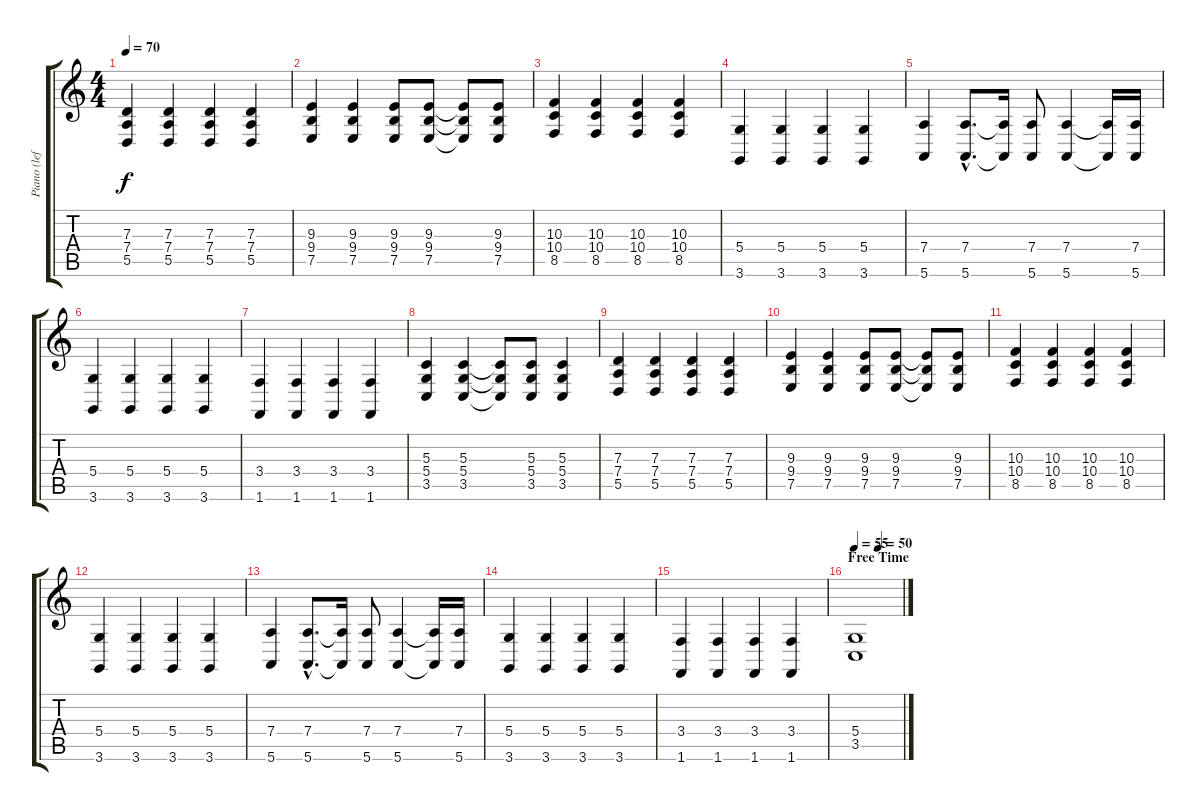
\track ("Piano (left)" "Piano (lef") {instrument acousticgrandpiano}
\staff {score tabs}
\tuning (E4 B3 G3 D3 A2 E2) {hide}
\ts (4 4)
\tempo 70
\clef g2
\ks c
(7.3 7.4 5.5).4{dy f} (7.3 7.4 5.5).4 (7.3 7.4 5.5).4 (7.3 7.4 5.5).4 |
(9.3 9.4 7.5).4 (9.3 9.4 7.5).4 (9.3 9.4 7.5).8 (9.3 9.4 7.5).8 (9.3{t} 9.4{t} 7.5{t}).8 (9.3 9.4 7.5).8 |
(10.3 10.4 8.5).4 (10.3 10.4 8.5).4 (10.3 10.4 8.5).4 (10.3 10.4 8.5).4 |
(5.4 3.6).4 (5.4 3.6).4 (5.4 3.6).4 (5.4 3.6).4 |
(7.4 5.6).4 (7.4{hac} 5.6{hac}).8{d} (7.4{t} 5.6{t}).16 (7.4 5.6).8 (7.4 5.6).4 (7.4{t} 5.6{t}).16 (7.4 5.6).16 |
(5.4 3.6).4 (5.4 3.6).4 (5.4 3.6).4 (5.4 3.6).4 |
(3.4 1.6).4 (3.4 1.6).4 (3.4 1.6).4 (3.4 1.6).4 |
(5.3 5.4 3.5).4 (5.3 5.4 3.5).4 (5.3{t} 5.4{t} 3.5{t}).8 (5.3 5.4 3.5).8 (5.3 5.4 3.5).4 |
(7.3 7.4 5.5).4 (7.3 7.4 5.5).4 (7.3 7.4 5.5).4 (7.3 7.4 5.5).4 |
(9.3 9.4 7.5).4 (9.3 9.4 7.5).4 (9.3 9.4 7.5).8 (9.3 9.4 7.5).8 (9.3{t} 9.4{t} 7.5{t}).8 (9.3 9.4 7.5).8 |
(10.3 10.4 8.5).4 (10.3 10.4 8.5).4 (10.3 10.4 8.5).4 (10.3 10.4 8.5).4 |
(5.4 3.6).4 (5.4 3.6).4 (5.4 3.6).4 (5.4 3.6).4 |
(7.4 5.6).4 (7.4{hac} 5.6{hac}).8{d} (7.4{t} 5.6{t}).16 (7.4 5.6).8 (7.4 5.6).4 (7.4{t} 5.6{t}).16 (7.4 5.6).16 |
(5.4 3.6).4 (5.4 3.6).4 (5.4 3.6).4 (5.4 3.6).4 |
(3.4 1.6).4 (3.4 1.6).4 (3.4 1.6).4 (3.4 1.6).4 |
\section ("" "Free Time")
\tempo 55
\tempo (50 0.5)
(5.4 3.5).1
